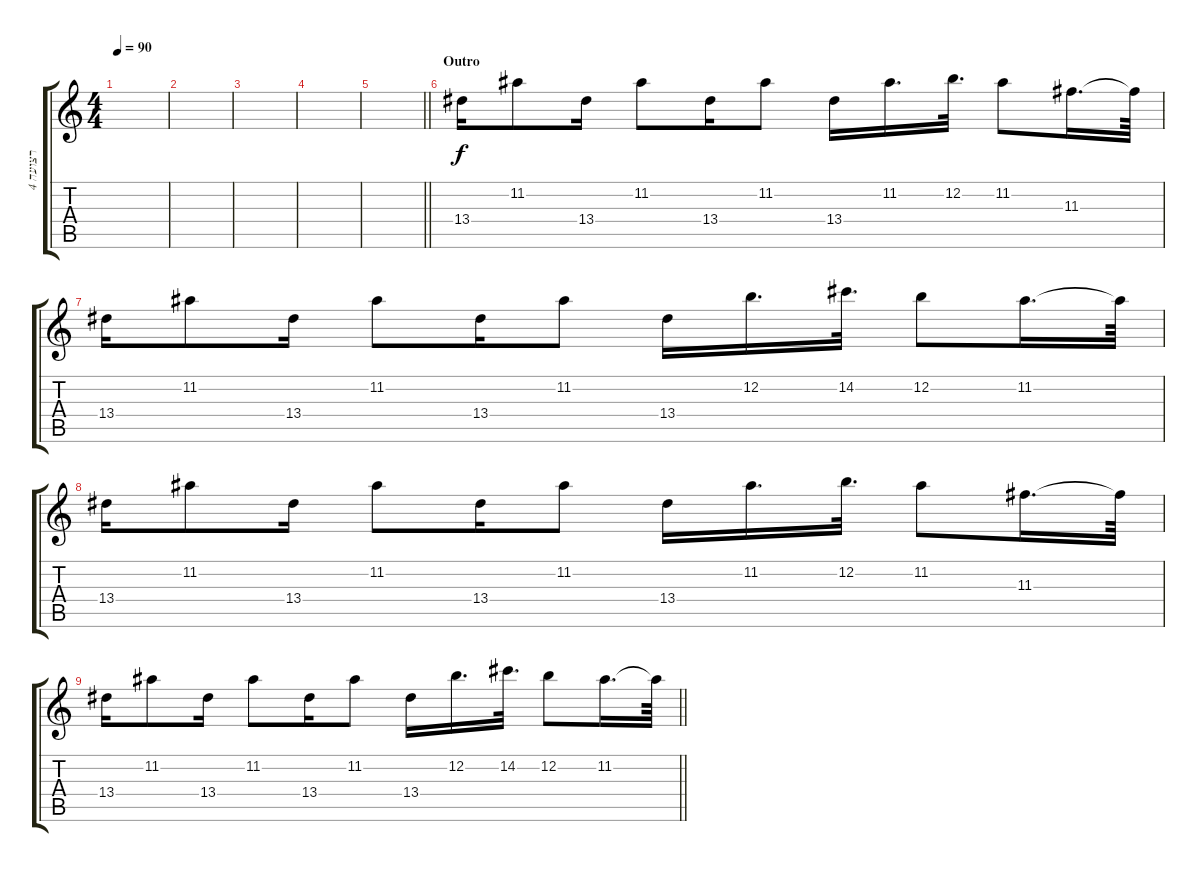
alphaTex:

\track ("רצועה 4" "רצועה 4") {instrument overdrivenguitar}
\staff {score tabs}
\tuning (E4 B3 G3 D3 A2 E2) {hide}
\ts (4 4)
\tempo 90
\clef g2
\ks c
|
|
|
|
\barLineRight lightlight
|
\section ("" "Outro")
13.4.16 11.2.8 13.4.16 11.2.8 13.4.16 11.2.8 13.4.16 11.2.16{d} 12.2.32{d} 11.2.8 11.3.16{d} 11.3{t}.64 |
13.4.16 11.2.8 13.4.16 11.2.8 13.4.16 11.2.8 13.4.16 12.2.16{d} 14.2.32{d} 12.2.8 11.2.16{d} 11.2{t}.64 |
13.4.16 11.2.8 13.4.16 11.2.8 13.4.16 11.2.8 13.4.16 11.2.16{d} 12.2.32{d} 11.2.8 11.3.16{d} 11.3{t}.64 |
\barLineRight lightlight
13.4.16 11.2.8 13.4.16 11.2.8 13.4.16 11.2.8 13.4.16 12.2.16{d} 14.2.32{d} 12.2.8 11.2.16{d} 11.2{t}.64
